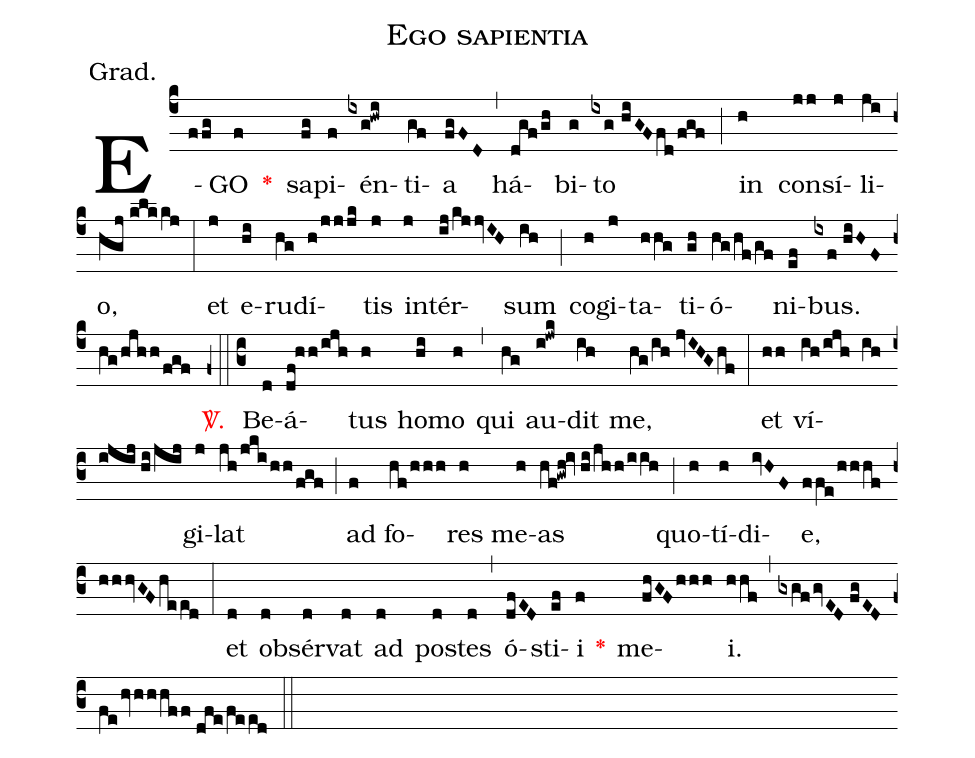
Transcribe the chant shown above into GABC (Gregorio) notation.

name:Ego sapientia;
annotation:Grad.;
mode:V.;
office-part:Gradual;
%%
(c4) E(ffg)GO(f) <v>\red{*}</v>() sa(fg)pi(f)én(ixg!hwi)ti(gf)a(fgFD) (,) há(dgf/gh)bi(g)to(ixg//hiGFfd/fgf) (;) in(h) con(jj)sí(j)li(ji)o,(hgj//klkkj) (:) et(j) e(hi)ru(hg)dí(h/jjjk)tis(j) in(j)tér(ij/kjjvIH)sum(ih) (;) co(h)gi(j)ta(hhg)ti(gh)ó(hg/hf/gf)ni(ef)bus.(ixf//hiHF//hg/hjhh/fgf) <v>\red{\Vbar.}</v>(z0::c3) Be(d)á(df!hh/ijh)tus(h) ho(hi)mo(h) (,) qui(hg) au(i!jwk)dit(ih) me,(hg/ih//jvIHGhf) (:) et(hh) ví(ih/ijh ih/ijij//hi/jij)gi(j)lat(jh/jki/hh/fgf) (;) ad(f) fo(hf/hhh)res(h) me(h)as(hf!gwh!iv//hi/jhh/iih) (;) quo(h)tí(h)di(ivHF)e,(ffe/hhhf/hhhvGF/heed) (:) et(d) ob(d)sé(d)rvat(d) ad(d) po(d)stes(d) (,) ó(dfED)sti(ef)i(f) <v>\red{*}</v>() me(fhGFhhh)i.(hhf) (,) (gxgfgvED//fgED//fehvhhhff//dfe/feed) (::)
